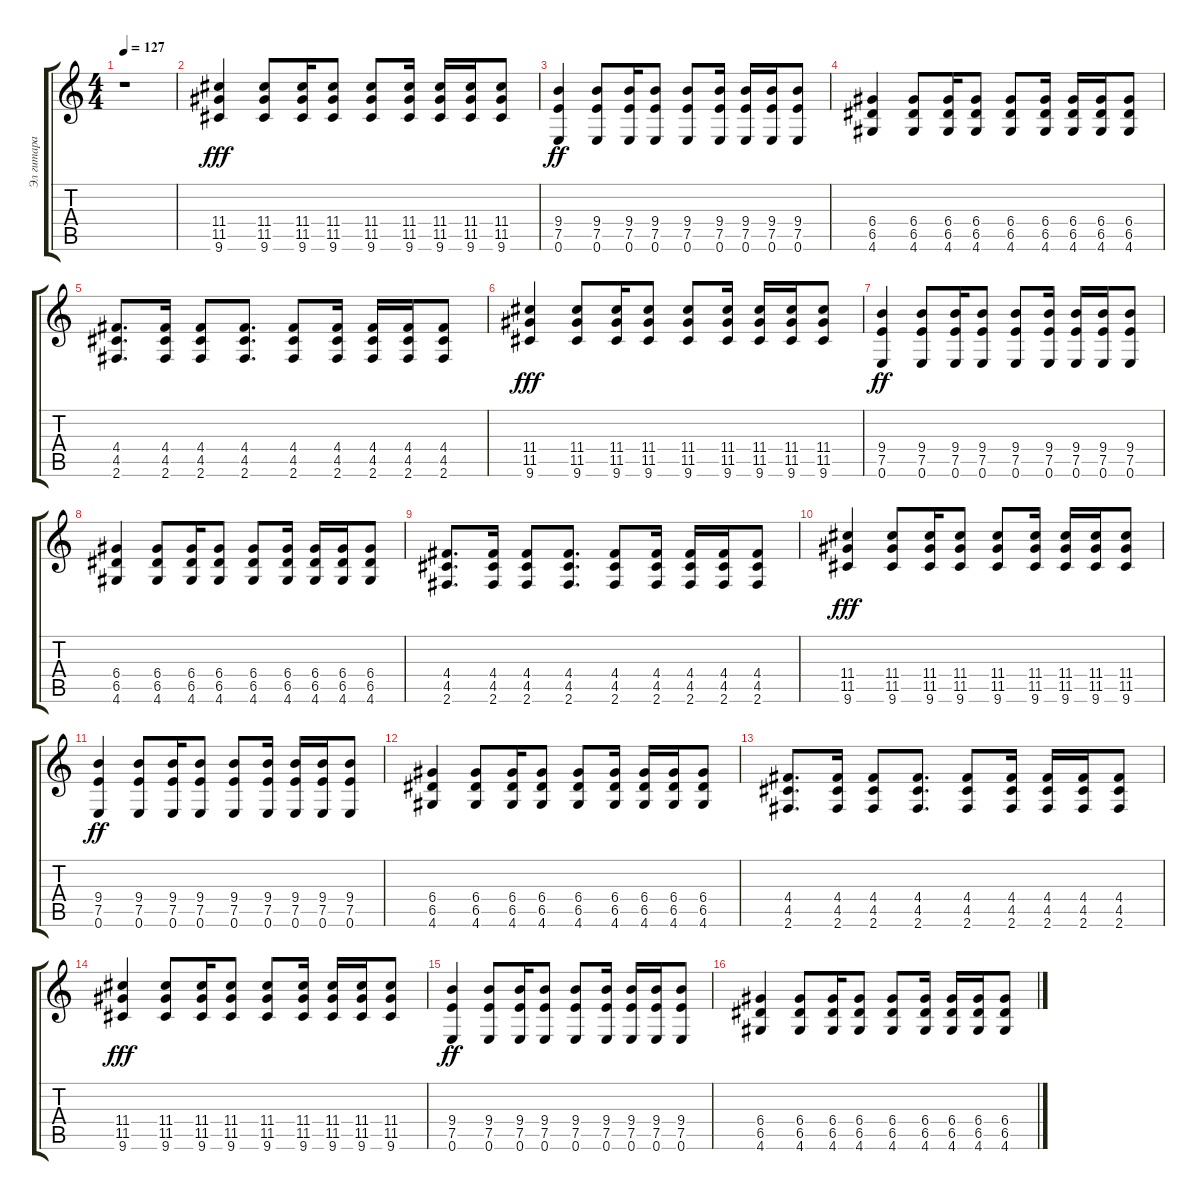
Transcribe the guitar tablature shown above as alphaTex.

\track ("Эл гитара 1" "Эл гитара ") {instrument overdrivenguitar}
\staff {score tabs}
\tuning (E4 B3 G3 D3 A2 E2) {hide}
\ts (4 4)
\tempo 127
\clef g2
\ks c
r.1{dy ff} |
(11.4 11.5 9.6).4{dy fff} (11.4 11.5 9.6).8 (11.4 11.5 9.6).16 (11.4 11.5 9.6).8 (11.4 11.5 9.6).8 (11.4 11.5 9.6).16 (11.4 11.5 9.6).16 (11.4 11.5 9.6).16 (11.4 11.5 9.6).8 |
(9.4 7.5 0.6).4{dy ff} (9.4 7.5 0.6).8 (9.4 7.5 0.6).16 (9.4 7.5 0.6).8 (9.4 7.5 0.6).8 (9.4 7.5 0.6).16 (9.4 7.5 0.6).16 (9.4 7.5 0.6).16 (9.4 7.5 0.6).8 |
(6.4 6.5 4.6).4 (6.4 6.5 4.6).8 (6.4 6.5 4.6).16 (6.4 6.5 4.6).8 (6.4 6.5 4.6).8 (6.4 6.5 4.6).16 (6.4 6.5 4.6).16 (6.4 6.5 4.6).16 (6.4 6.5 4.6).8 |
(4.4 4.5 2.6).8{d} (4.4 4.5 2.6).16 (4.4 4.5 2.6).8 (4.4 4.5 2.6).8{d} (4.4 4.5 2.6).8 (4.4 4.5 2.6).16 (4.4 4.5 2.6).16 (4.4 4.5 2.6).16 (4.4 4.5 2.6).8 |
(11.4 11.5 9.6).4{dy fff} (11.4 11.5 9.6).8 (11.4 11.5 9.6).16 (11.4 11.5 9.6).8 (11.4 11.5 9.6).8 (11.4 11.5 9.6).16 (11.4 11.5 9.6).16 (11.4 11.5 9.6).16 (11.4 11.5 9.6).8 |
(9.4 7.5 0.6).4{dy ff} (9.4 7.5 0.6).8 (9.4 7.5 0.6).16 (9.4 7.5 0.6).8 (9.4 7.5 0.6).8 (9.4 7.5 0.6).16 (9.4 7.5 0.6).16 (9.4 7.5 0.6).16 (9.4 7.5 0.6).8 |
(6.4 6.5 4.6).4 (6.4 6.5 4.6).8 (6.4 6.5 4.6).16 (6.4 6.5 4.6).8 (6.4 6.5 4.6).8 (6.4 6.5 4.6).16 (6.4 6.5 4.6).16 (6.4 6.5 4.6).16 (6.4 6.5 4.6).8 |
(4.4 4.5 2.6).8{d} (4.4 4.5 2.6).16 (4.4 4.5 2.6).8 (4.4 4.5 2.6).8{d} (4.4 4.5 2.6).8 (4.4 4.5 2.6).16 (4.4 4.5 2.6).16 (4.4 4.5 2.6).16 (4.4 4.5 2.6).8 |
(11.4 11.5 9.6).4{dy fff} (11.4 11.5 9.6).8 (11.4 11.5 9.6).16 (11.4 11.5 9.6).8 (11.4 11.5 9.6).8 (11.4 11.5 9.6).16 (11.4 11.5 9.6).16 (11.4 11.5 9.6).16 (11.4 11.5 9.6).8 |
(9.4 7.5 0.6).4{dy ff} (9.4 7.5 0.6).8 (9.4 7.5 0.6).16 (9.4 7.5 0.6).8 (9.4 7.5 0.6).8 (9.4 7.5 0.6).16 (9.4 7.5 0.6).16 (9.4 7.5 0.6).16 (9.4 7.5 0.6).8 |
(6.4 6.5 4.6).4 (6.4 6.5 4.6).8 (6.4 6.5 4.6).16 (6.4 6.5 4.6).8 (6.4 6.5 4.6).8 (6.4 6.5 4.6).16 (6.4 6.5 4.6).16 (6.4 6.5 4.6).16 (6.4 6.5 4.6).8 |
(4.4 4.5 2.6).8{d} (4.4 4.5 2.6).16 (4.4 4.5 2.6).8 (4.4 4.5 2.6).8{d} (4.4 4.5 2.6).8 (4.4 4.5 2.6).16 (4.4 4.5 2.6).16 (4.4 4.5 2.6).16 (4.4 4.5 2.6).8 |
(11.4 11.5 9.6).4{dy fff} (11.4 11.5 9.6).8 (11.4 11.5 9.6).16 (11.4 11.5 9.6).8 (11.4 11.5 9.6).8 (11.4 11.5 9.6).16 (11.4 11.5 9.6).16 (11.4 11.5 9.6).16 (11.4 11.5 9.6).8 |
(9.4 7.5 0.6).4{dy ff} (9.4 7.5 0.6).8 (9.4 7.5 0.6).16 (9.4 7.5 0.6).8 (9.4 7.5 0.6).8 (9.4 7.5 0.6).16 (9.4 7.5 0.6).16 (9.4 7.5 0.6).16 (9.4 7.5 0.6).8 |
(6.4 6.5 4.6).4 (6.4 6.5 4.6).8 (6.4 6.5 4.6).16 (6.4 6.5 4.6).8 (6.4 6.5 4.6).8 (6.4 6.5 4.6).16 (6.4 6.5 4.6).16 (6.4 6.5 4.6).16 (6.4 6.5 4.6).8
